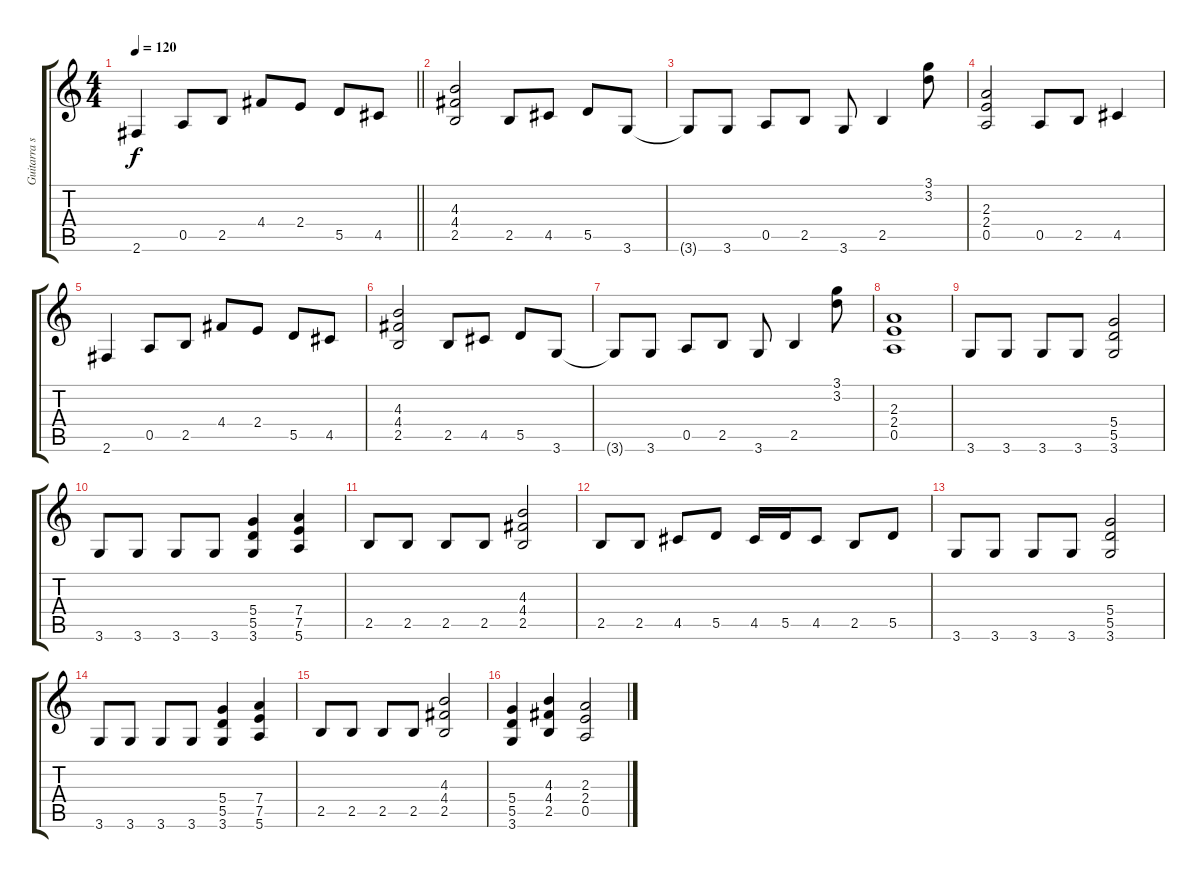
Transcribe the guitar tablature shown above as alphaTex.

\track ("Guitarra secundaria" "Guitarra s") {instrument overdrivenguitar}
\staff {score tabs}
\tuning (E4 B3 G3 D3 A2 E2) {hide}
\ts (4 4)
\tempo 120
\clef g2
\barLineRight lightlight
\ks c
2.6.4{dy f} 0.5.8 2.5.8 4.4.8 2.4.8 5.5.8 4.5.8 |
(4.3 4.4 2.5).2 2.5.8 4.5.8 5.5.8 3.6.8 |
3.6{t}.8 3.6.8 0.5.8 2.5.8 3.6.8 2.5.4 (3.1 3.2).8 |
(2.3 2.4 0.5).2 0.5.8 2.5.8 4.5.4 |
2.6.4 0.5.8 2.5.8 4.4.8 2.4.8 5.5.8 4.5.8 |
(4.3 4.4 2.5).2 2.5.8 4.5.8 5.5.8 3.6.8 |
3.6{t}.8 3.6.8 0.5.8 2.5.8 3.6.8 2.5.4 (3.1 3.2).8 |
(2.3 2.4 0.5).1 |
3.6.8 3.6.8 3.6.8 3.6.8 (5.4 5.5 3.6).2 |
3.6.8 3.6.8 3.6.8 3.6.8 (5.4 5.5 3.6).4 (7.4 7.5 5.6).4 |
2.5.8 2.5.8 2.5.8 2.5.8 (4.3 4.4 2.5).2 |
2.5.8 2.5.8 4.5.8 5.5.8 4.5.16 5.5.16 4.5.8 2.5.8 5.5.8 |
3.6.8 3.6.8 3.6.8 3.6.8 (5.4 5.5 3.6).2 |
3.6.8 3.6.8 3.6.8 3.6.8 (5.4 5.5 3.6).4 (7.4 7.5 5.6).4 |
2.5.8 2.5.8 2.5.8 2.5.8 (4.3 4.4 2.5).2 |
(5.4 5.5 3.6).4 (4.3 4.4 2.5).4 (2.3 2.4 0.5).2
